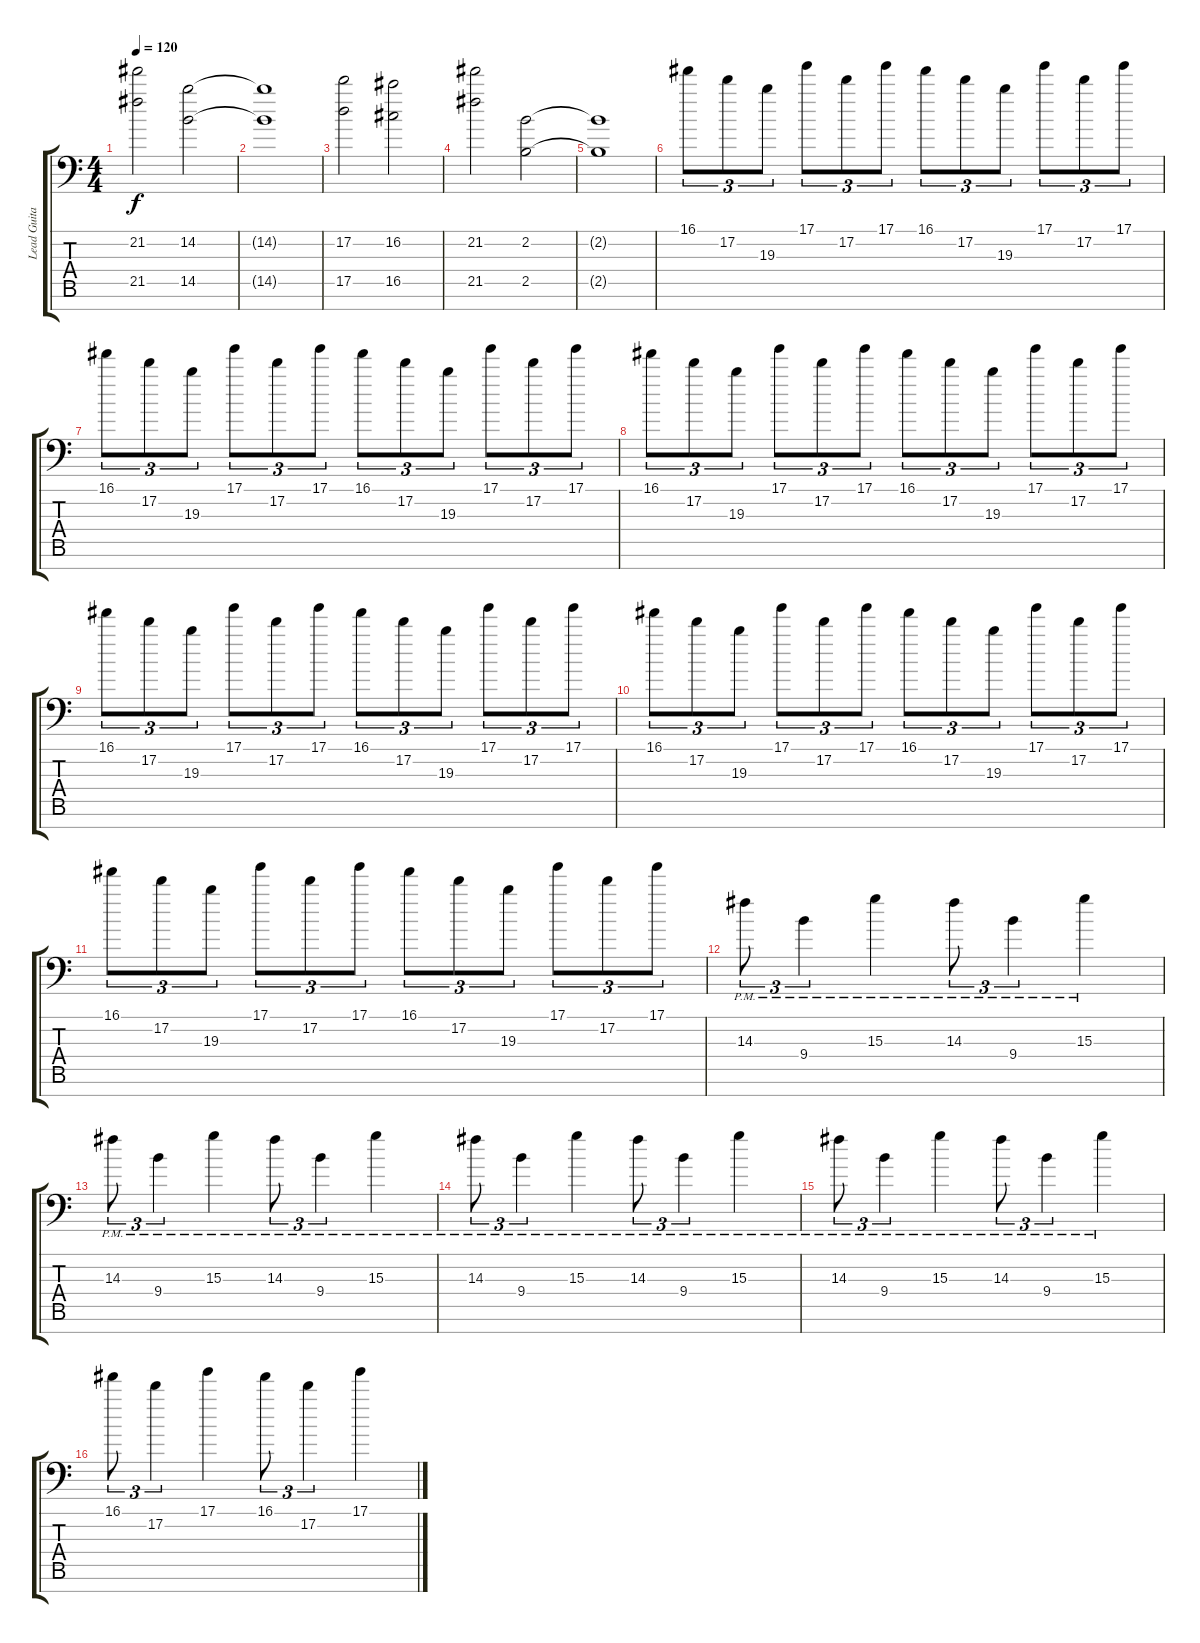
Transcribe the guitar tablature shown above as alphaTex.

\track ("Lead Guitar #1" "Lead Guita") {instrument overdrivenguitar}
\staff {score tabs}
\tuning (D4 A3 E3 D3 A2 E2 A1) {hide}
\ts (4 4)
\tempo 120
\clef f4
\ks c
(21.2 21.5).2{dy f} (14.2 14.5).2 |
(14.2{t} 14.5{t}).1 |
(17.2 17.5).2 (16.2 16.5).2 |
(21.2 21.5).2 (2.2 2.5).2 |
(2.2{t} 2.5{t}).1 |
16.1.8{tu (3 2) instrument acousticguitarsteel} 17.2.8{tu (3 2)} 19.3.8{tu (3 2)} 17.1.8{tu (3 2)} 17.2.8{tu (3 2)} 17.1.8{tu (3 2)} 16.1.8{tu (3 2)} 17.2.8{tu (3 2)} 19.3.8{tu (3 2)} 17.1.8{tu (3 2)} 17.2.8{tu (3 2)} 17.1.8{tu (3 2)} |
16.1.8{tu (3 2)} 17.2.8{tu (3 2)} 19.3.8{tu (3 2)} 17.1.8{tu (3 2)} 17.2.8{tu (3 2)} 17.1.8{tu (3 2)} 16.1.8{tu (3 2)} 17.2.8{tu (3 2)} 19.3.8{tu (3 2)} 17.1.8{tu (3 2)} 17.2.8{tu (3 2)} 17.1.8{tu (3 2)} |
16.1.8{tu (3 2)} 17.2.8{tu (3 2)} 19.3.8{tu (3 2)} 17.1.8{tu (3 2)} 17.2.8{tu (3 2)} 17.1.8{tu (3 2)} 16.1.8{tu (3 2)} 17.2.8{tu (3 2)} 19.3.8{tu (3 2)} 17.1.8{tu (3 2)} 17.2.8{tu (3 2)} 17.1.8{tu (3 2)} |
16.1.8{tu (3 2)} 17.2.8{tu (3 2)} 19.3.8{tu (3 2)} 17.1.8{tu (3 2)} 17.2.8{tu (3 2)} 17.1.8{tu (3 2)} 16.1.8{tu (3 2)} 17.2.8{tu (3 2)} 19.3.8{tu (3 2)} 17.1.8{tu (3 2)} 17.2.8{tu (3 2)} 17.1.8{tu (3 2)} |
16.1.8{tu (3 2)} 17.2.8{tu (3 2)} 19.3.8{tu (3 2)} 17.1.8{tu (3 2)} 17.2.8{tu (3 2)} 17.1.8{tu (3 2)} 16.1.8{tu (3 2)} 17.2.8{tu (3 2)} 19.3.8{tu (3 2)} 17.1.8{tu (3 2)} 17.2.8{tu (3 2)} 17.1.8{tu (3 2)} |
16.1.8{tu (3 2)} 17.2.8{tu (3 2)} 19.3.8{tu (3 2)} 17.1.8{tu (3 2)} 17.2.8{tu (3 2)} 17.1.8{tu (3 2)} 16.1.8{tu (3 2)} 17.2.8{tu (3 2)} 19.3.8{tu (3 2)} 17.1.8{tu (3 2)} 17.2.8{tu (3 2)} 17.1.8{tu (3 2)} |
14.3{pm}.8{tu (3 2) instrument overdrivenguitar} 9.4{pm}.4{tu (3 2)} 15.3{pm}.4 14.3{pm}.8{tu (3 2)} 9.4{pm}.4{tu (3 2)} 15.3{pm}.4 |
14.3{pm}.8{tu (3 2)} 9.4{pm}.4{tu (3 2)} 15.3{pm}.4 14.3{pm}.8{tu (3 2)} 9.4{pm}.4{tu (3 2)} 15.3{pm}.4 |
14.3{pm}.8{tu (3 2)} 9.4{pm}.4{tu (3 2)} 15.3{pm}.4 14.3{pm}.8{tu (3 2)} 9.4{pm}.4{tu (3 2)} 15.3{pm}.4 |
14.3{pm}.8{tu (3 2)} 9.4{pm}.4{tu (3 2)} 15.3{pm}.4 14.3{pm}.8{tu (3 2)} 9.4{pm}.4{tu (3 2)} 15.3{pm}.4 |
16.1.8{tu (3 2) instrument acousticguitarsteel} 17.2.4{tu (3 2)} 17.1.4 16.1.8{tu (3 2)} 17.2.4{tu (3 2)} 17.1.4
